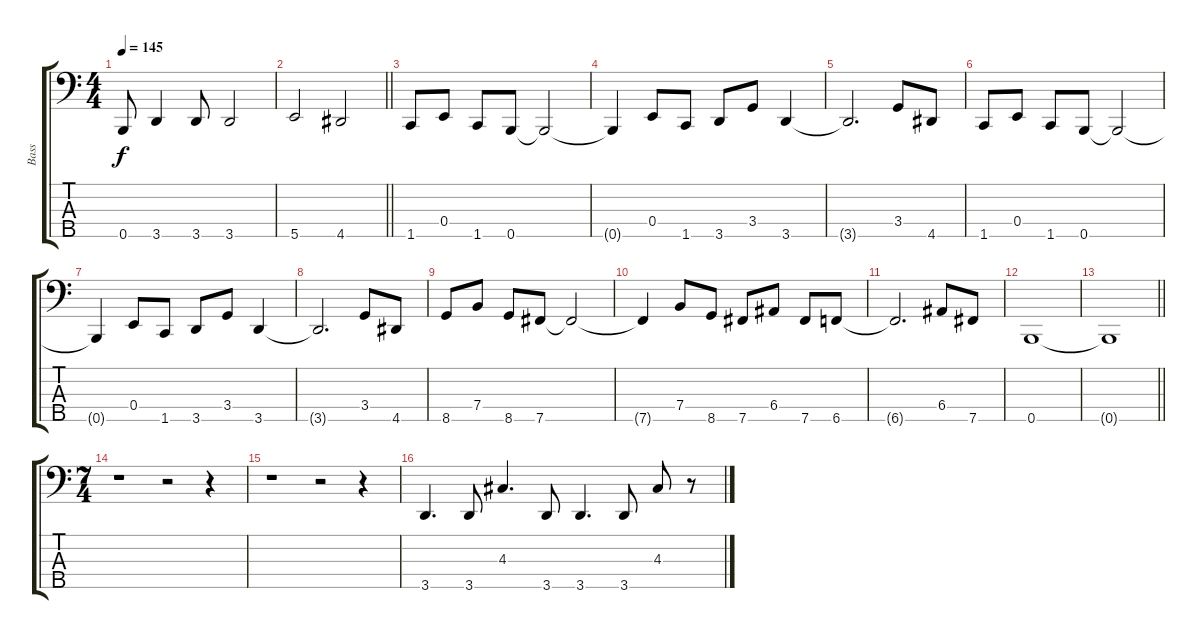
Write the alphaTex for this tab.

\track ("Bass" "Bass") {instrument electricbassfinger}
\staff {score tabs}
\tuning (G2 D2 A1 E1 B0) {hide}
\ts (4 4)
\tempo 145
\clef f4
\ks c
0.5{t}.8{dy f} 3.5.4 3.5.8 3.5.2 |
\barLineRight lightlight
5.5.2 4.5.2 |
\section ("" "")
1.5.8 0.4.8 1.5.8 0.5.8 0.5{t}.2 |
0.5{t}.4 0.4.8 1.5.8 3.5.8 3.4.8 3.5.4 |
3.5{t}.2{d} 3.4.8 4.5.8 |
1.5.8 0.4.8 1.5.8 0.5.8 0.5{t}.2 |
0.5{t}.4 0.4.8 1.5.8 3.5.8 3.4.8 3.5.4 |
3.5{t}.2{d} 3.4.8 4.5.8 |
8.5.8 7.4.8 8.5.8 7.5.8 7.5{t}.2 |
7.5{t}.4 7.4.8 8.5.8 7.5.8 6.4.8 7.5.8 6.5.8 |
6.5{t}.2{d} 6.4.8 7.5.8 |
0.5.1 |
\barLineRight lightlight
0.5{t}.1 |
\ts (7 4)
\section ("" "")
r.1 r.2 r.4 |
r.1 r.2 r.4 |
3.5.4{d} 3.5.8 4.3.4{d} 3.5.8 3.5.4{d} 3.5.8 4.3.8 r.8
